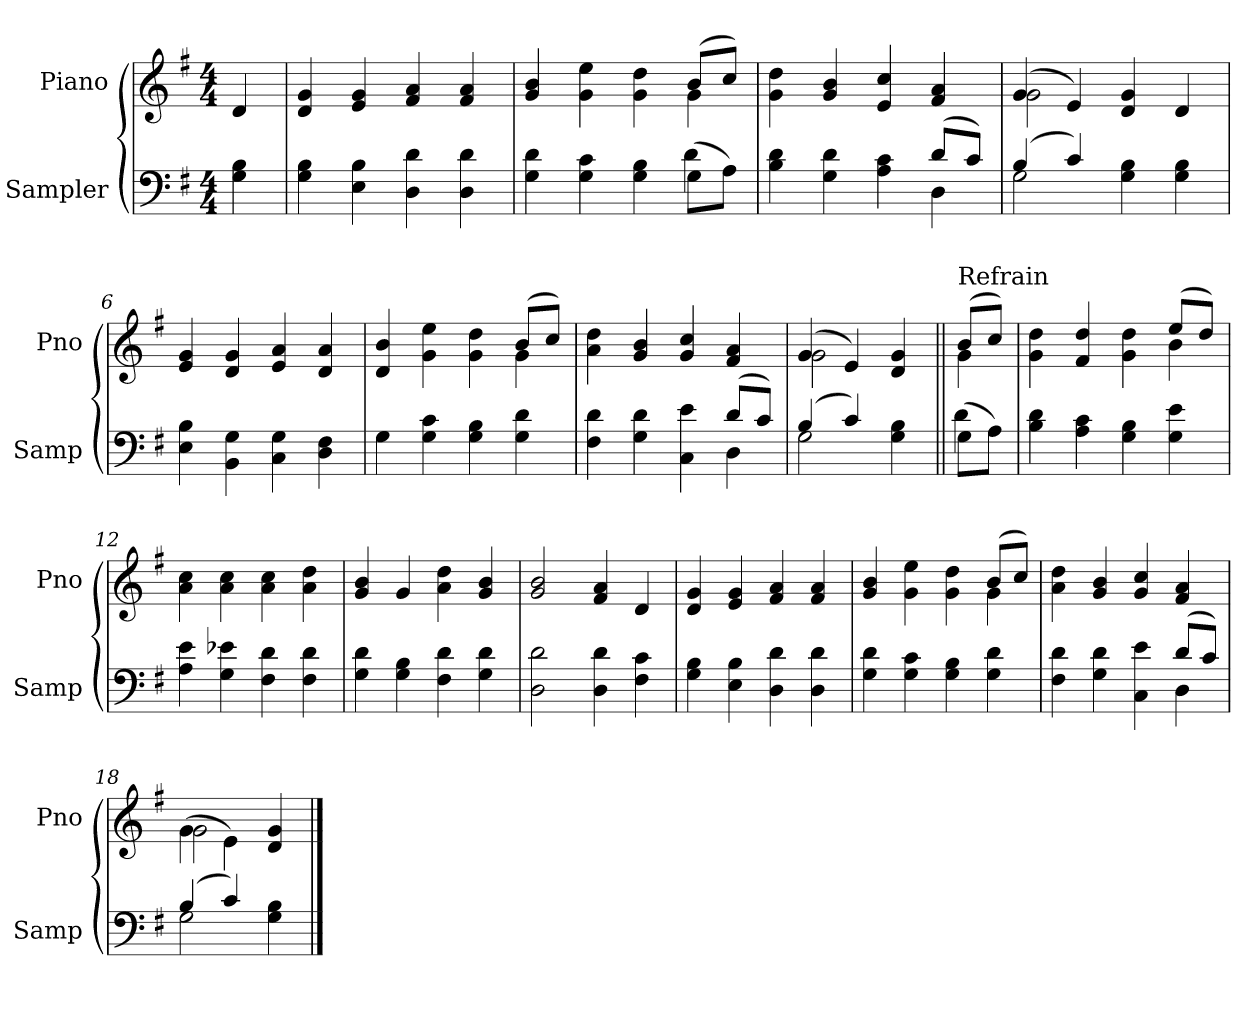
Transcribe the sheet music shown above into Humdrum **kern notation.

**kern	**kern
*part2	*part1
*staff2	*staff1
*I"Sampler	*I"Piano
*I'Samp	*I'Pno
*clefF4	*clefG2
*k[f#]	*k[f#]
*G:	*G:
*M4/4	*M4/4
=1	=1
4G 4B	4d
=2	=2
4G 4B	4d 4g
4E 4B	4e 4g
4D 4d	4f# 4a
4D 4d	4f# 4a
=3	=3
*^	*^
4G 4d	2.ryy	4g 4b	2.ryy
4G 4c	.	4g 4ee	.
4G 4B	.	4g 4dd	.
(8G\L	4d	(8b/L	4g
8A\J)	.	8cc/J)	.
*	*	*v	*v
=4	=4	=4
4B 4d	2.ryy	4g 4dd
4G 4d	.	4g 4b
4A 4c	.	4e 4cc
(8d/L	4D	4f# 4a
8c/J)	.	.
=5	=5	=5
*	*	*^
(4B/	2G	(4g/	2g
4c/)	.	4e/)	.
4G 4B	2ryy	4d 4g	2ryy
4G 4B	.	4d	.
*v	*v	*	*
*	*v	*v
=6	=6
4E 4B	4e 4g
4BB 4G	4d 4g
4C 4G	4e 4a
4D 4F#	4d 4a
=7	=7
*	*^
4G	4d 4b	2.ryy
4G 4c	4g 4ee	.
4G 4B	4g 4dd	.
4G 4d	(8b/L	4g
.	8cc/J)	.
*	*v	*v
=8	=8
*^	*
4F# 4d	2.ryy	4a 4dd
4G 4d	.	4g 4b
4C 4e	.	4g 4cc
(8d/L	4D	4f# 4a
8c/J)	.	.
=9	=9	=9
*	*	*^
(4B/	2G	(4g/	2g
4c/)	.	4e/)	.
4G 4B	4ryy	4d 4g	4ryy
=10||	=10||	=10||	=10||
!	!	!LO:TX:t=Refrain	!
(8G\L	4d	(8b/L	4g
8A\J)	.	8cc/J)	.
*v	*v	*	*
=11	=11	=11
4B 4d	4g 4dd	2.ryy
4A 4c	4f# 4dd	.
4G 4B	4g 4dd	.
4G 4e	(8ee/L	4b
.	8dd/J)	.
*	*v	*v
=12	=12
4A 4e	4a 4cc
4G 4e-X	4a 4cc
4F# 4d	4a 4cc
4F# 4d	4a 4dd
=13	=13
4G 4d	4g 4b
4G 4B	4g
4F# 4d	4a 4dd
4G 4d	4g 4b
=14	=14
2D 2d	2g 2b
4D 4d	4f# 4a
4F# 4c	4d
=15	=15
4G 4B	4d 4g
4E 4B	4e 4g
4D 4d	4f# 4a
4D 4d	4f# 4a
=16	=16
*	*^
4G 4d	4g 4b	2.ryy
4G 4c	4g 4ee	.
4G 4B	4g 4dd	.
4G 4d	(8b/L	4g
.	8cc/J)	.
*	*v	*v
=17	=17
*^	*
4F# 4d	2.ryy	4a 4dd
4G 4d	.	4g 4b
4C 4e	.	4g 4cc
(8d/L	4D	4f# 4a
8c/J)	.	.
=18	=18	=18
*	*	*^
(4B/	2G	(4g\	2g
4c/)	.	4e\)	.
4G 4B	4ryy	4d 4g	4ryy
*v	*v	*	*
*	*v	*v
==	==
*-	*-
